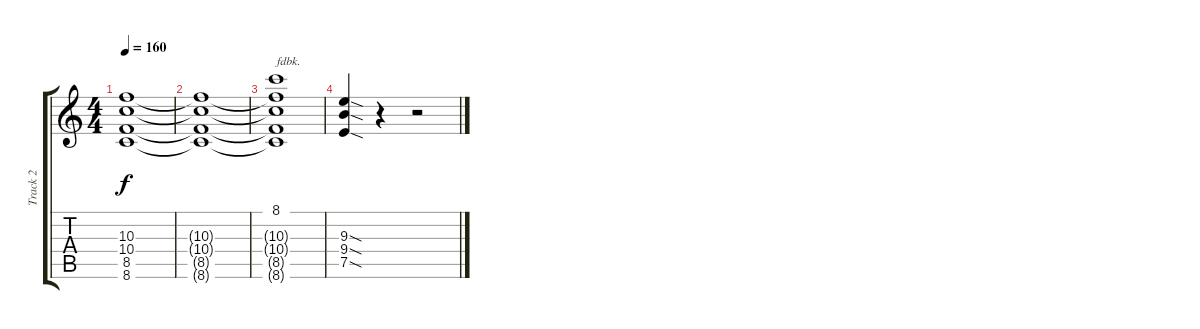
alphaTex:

\track ("Track 2" "Track 2") {instrument distortionguitar}
\staff {score tabs}
\tuning (E4 B3 G3 D3 A2 E2) {hide}
\ts (4 4)
\tempo 160
\clef g2
\ks c
(10.3{t} 10.4{t} 8.5{t} 8.6{t}).1{dy f} |
(10.3{t} 10.4{t} 8.5{t} 8.6{t}).1 |
(8.1 10.3{t} 10.4{t} 8.5{t} 8.6{t}).1{txt "fdbk."} |
(9.3{sod} 9.4{sod} 7.5{sod}).4 r.4 r.2
